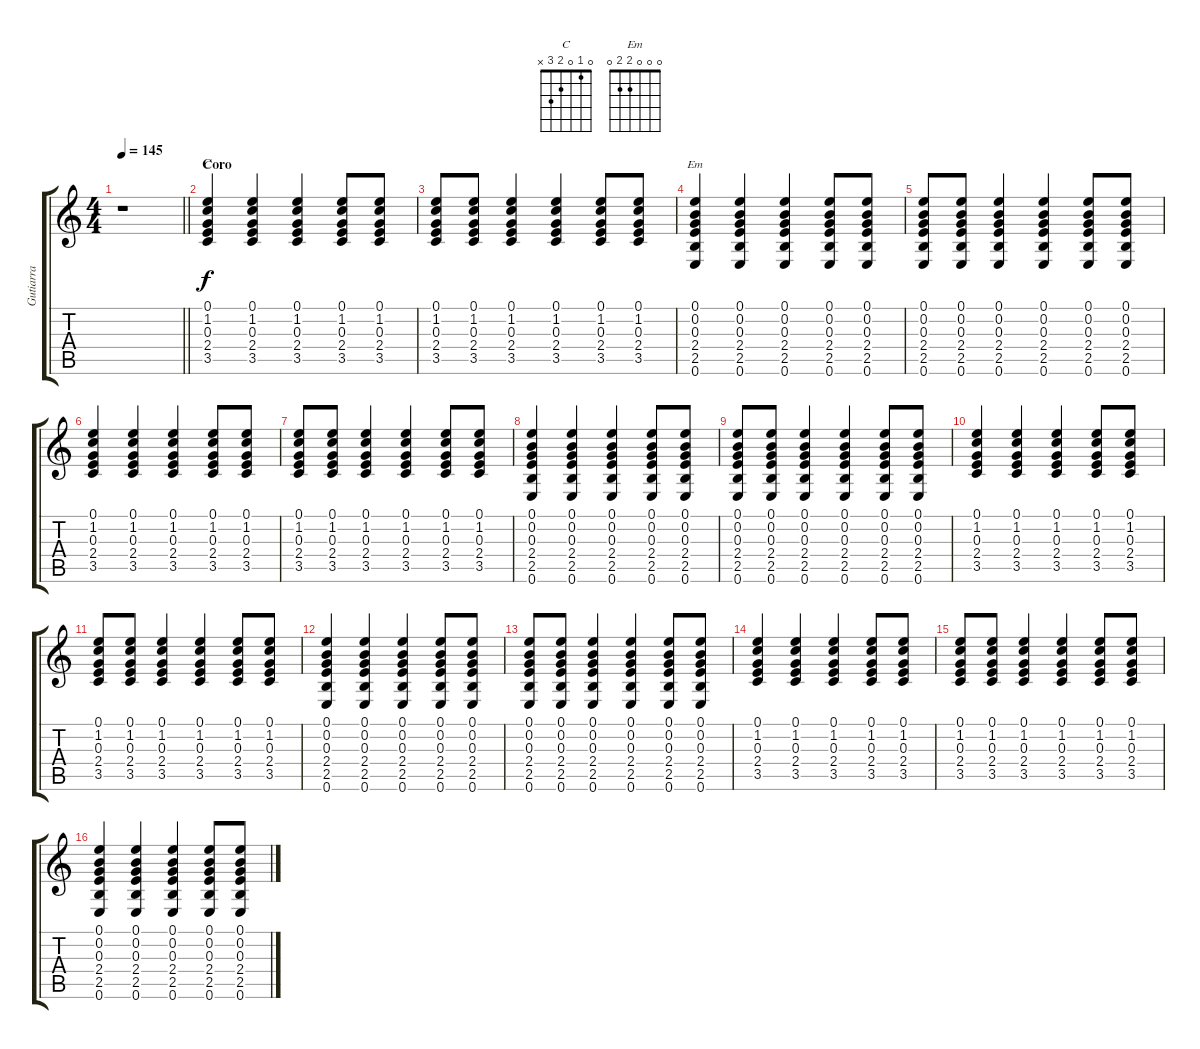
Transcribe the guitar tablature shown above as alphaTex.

\track ("Gutiarra" "Gutiarra") {instrument acousticguitarsteel}
\staff {score tabs}
\tuning (E4 B3 G3 D3 A2 E2) {hide}
\chord ("C" 0 1 0 2 3 x)
\chord ("Em" 0 0 0 2 2 0)
\ts (4 4)
\tempo 145
\clef g2
\barLineRight lightlight
\ks c
r.1{dy f} |
\section ("" "Coro")
(0.1 1.2 0.3 2.4 3.5).4{ch "C"} (0.1 1.2 0.3 2.4 3.5).4 (0.1 1.2 0.3 2.4 3.5).4 (0.1 1.2 0.3 2.4 3.5).8 (0.1 1.2 0.3 2.4 3.5).8 |
(0.1 1.2 0.3 2.4 3.5).8 (0.1 1.2 0.3 2.4 3.5).8 (0.1 1.2 0.3 2.4 3.5).4 (0.1 1.2 0.3 2.4 3.5).4 (0.1 1.2 0.3 2.4 3.5).8 (0.1 1.2 0.3 2.4 3.5).8 |
(0.1 0.2 0.3 2.4 2.5 0.6).4{ch "Em"} (0.1 0.2 0.3 2.4 2.5 0.6).4 (0.1 0.2 0.3 2.4 2.5 0.6).4 (0.1 0.2 0.3 2.4 2.5 0.6).8 (0.1 0.2 0.3 2.4 2.5 0.6).8 |
(0.1 0.2 0.3 2.4 2.5 0.6).8 (0.1 0.2 0.3 2.4 2.5 0.6).8 (0.1 0.2 0.3 2.4 2.5 0.6).4 (0.1 0.2 0.3 2.4 2.5 0.6).4 (0.1 0.2 0.3 2.4 2.5 0.6).8 (0.1 0.2 0.3 2.4 2.5 0.6).8 |
(0.1 1.2 0.3 2.4 3.5).4 (0.1 1.2 0.3 2.4 3.5).4 (0.1 1.2 0.3 2.4 3.5).4 (0.1 1.2 0.3 2.4 3.5).8 (0.1 1.2 0.3 2.4 3.5).8 |
(0.1 1.2 0.3 2.4 3.5).8 (0.1 1.2 0.3 2.4 3.5).8 (0.1 1.2 0.3 2.4 3.5).4 (0.1 1.2 0.3 2.4 3.5).4 (0.1 1.2 0.3 2.4 3.5).8 (0.1 1.2 0.3 2.4 3.5).8 |
(0.1 0.2 0.3 2.4 2.5 0.6).4 (0.1 0.2 0.3 2.4 2.5 0.6).4 (0.1 0.2 0.3 2.4 2.5 0.6).4 (0.1 0.2 0.3 2.4 2.5 0.6).8 (0.1 0.2 0.3 2.4 2.5 0.6).8 |
(0.1 0.2 0.3 2.4 2.5 0.6).8 (0.1 0.2 0.3 2.4 2.5 0.6).8 (0.1 0.2 0.3 2.4 2.5 0.6).4 (0.1 0.2 0.3 2.4 2.5 0.6).4 (0.1 0.2 0.3 2.4 2.5 0.6).8 (0.1 0.2 0.3 2.4 2.5 0.6).8 |
(0.1 1.2 0.3 2.4 3.5).4 (0.1 1.2 0.3 2.4 3.5).4 (0.1 1.2 0.3 2.4 3.5).4 (0.1 1.2 0.3 2.4 3.5).8 (0.1 1.2 0.3 2.4 3.5).8 |
(0.1 1.2 0.3 2.4 3.5).8 (0.1 1.2 0.3 2.4 3.5).8 (0.1 1.2 0.3 2.4 3.5).4 (0.1 1.2 0.3 2.4 3.5).4 (0.1 1.2 0.3 2.4 3.5).8 (0.1 1.2 0.3 2.4 3.5).8 |
(0.1 0.2 0.3 2.4 2.5 0.6).4 (0.1 0.2 0.3 2.4 2.5 0.6).4 (0.1 0.2 0.3 2.4 2.5 0.6).4 (0.1 0.2 0.3 2.4 2.5 0.6).8 (0.1 0.2 0.3 2.4 2.5 0.6).8 |
(0.1 0.2 0.3 2.4 2.5 0.6).8 (0.1 0.2 0.3 2.4 2.5 0.6).8 (0.1 0.2 0.3 2.4 2.5 0.6).4 (0.1 0.2 0.3 2.4 2.5 0.6).4 (0.1 0.2 0.3 2.4 2.5 0.6).8 (0.1 0.2 0.3 2.4 2.5 0.6).8 |
(0.1 1.2 0.3 2.4 3.5).4 (0.1 1.2 0.3 2.4 3.5).4 (0.1 1.2 0.3 2.4 3.5).4 (0.1 1.2 0.3 2.4 3.5).8 (0.1 1.2 0.3 2.4 3.5).8 |
(0.1 1.2 0.3 2.4 3.5).8 (0.1 1.2 0.3 2.4 3.5).8 (0.1 1.2 0.3 2.4 3.5).4 (0.1 1.2 0.3 2.4 3.5).4 (0.1 1.2 0.3 2.4 3.5).8 (0.1 1.2 0.3 2.4 3.5).8 |
(0.1 0.2 0.3 2.4 2.5 0.6).4 (0.1 0.2 0.3 2.4 2.5 0.6).4 (0.1 0.2 0.3 2.4 2.5 0.6).4 (0.1 0.2 0.3 2.4 2.5 0.6).8 (0.1 0.2 0.3 2.4 2.5 0.6).8
